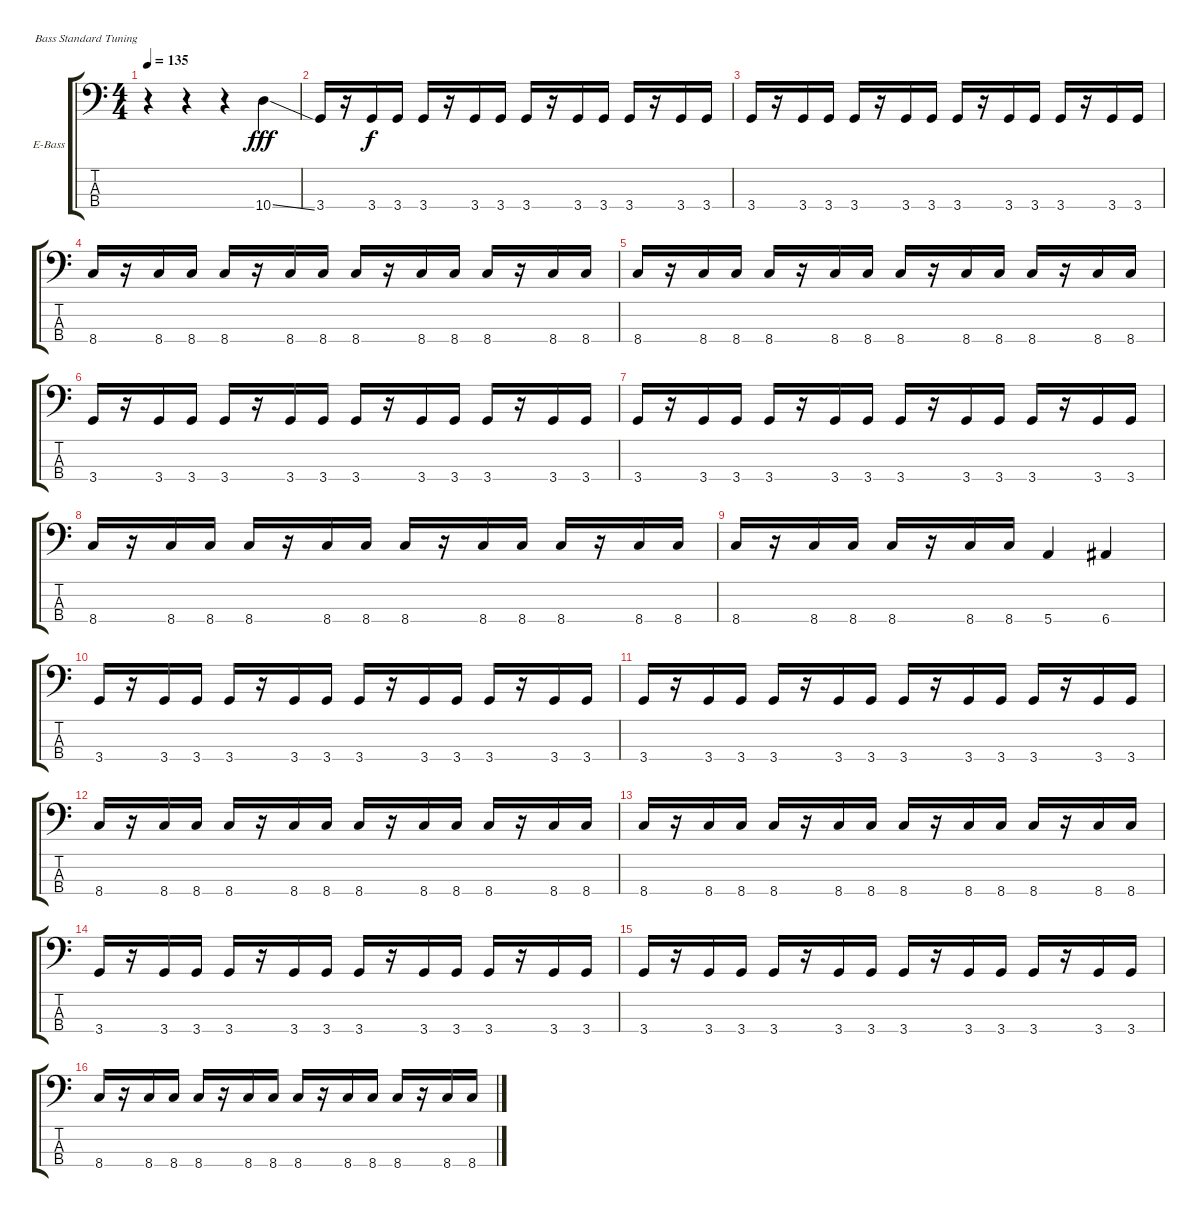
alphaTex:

\bracketExtendMode groupsimilarinstruments
\firstSystemTrackNameOrientation horizontal
\otherSystemsTrackNameOrientation horizontal
\track ("Бас гитара" "E-Bass") {instrument electricbasspick}
\staff {score tabs}
\tuning (G2 D2 A1 E1)
\ts (4 4)
\beaming (8 2 2 2 2)
\tempo 135
\clef f4
\ks c
r.4{dy fff instrument electricbasspick} r.4 r.4 10.4{ss}.4 |
3.4.16 r.16 3.4.16{dy f} 3.4.16 3.4.16 r.16 3.4.16 3.4.16 3.4.16 r.16 3.4.16 3.4.16 3.4.16 r.16 3.4.16 3.4.16 |
3.4.16 r.16 3.4.16 3.4.16 3.4.16 r.16 3.4.16 3.4.16 3.4.16 r.16 3.4.16 3.4.16 3.4.16 r.16 3.4.16 3.4.16 |
8.4.16 r.16 8.4.16 8.4.16 8.4.16 r.16 8.4.16 8.4.16 8.4.16 r.16 8.4.16 8.4.16 8.4.16 r.16 8.4.16 8.4.16 |
8.4.16 r.16 8.4.16 8.4.16 8.4.16 r.16 8.4.16 8.4.16 8.4.16 r.16 8.4.16 8.4.16 8.4.16 r.16 8.4.16 8.4.16 |
3.4.16 r.16 3.4.16 3.4.16 3.4.16 r.16 3.4.16 3.4.16 3.4.16 r.16 3.4.16 3.4.16 3.4.16 r.16 3.4.16 3.4.16 |
3.4.16 r.16 3.4.16 3.4.16 3.4.16 r.16 3.4.16 3.4.16 3.4.16 r.16 3.4.16 3.4.16 3.4.16 r.16 3.4.16 3.4.16 |
8.4.16 r.16 8.4.16 8.4.16 8.4.16 r.16 8.4.16 8.4.16 8.4.16 r.16 8.4.16 8.4.16 8.4.16 r.16 8.4.16 8.4.16 |
8.4.16 r.16 8.4.16 8.4.16 8.4.16 r.16 8.4.16 8.4.16 5.4.4 6.4.4 |
3.4.16 r.16 3.4.16 3.4.16 3.4.16 r.16 3.4.16 3.4.16 3.4.16 r.16 3.4.16 3.4.16 3.4.16 r.16 3.4.16 3.4.16 |
3.4.16 r.16 3.4.16 3.4.16 3.4.16 r.16 3.4.16 3.4.16 3.4.16 r.16 3.4.16 3.4.16 3.4.16 r.16 3.4.16 3.4.16 |
8.4.16 r.16 8.4.16 8.4.16 8.4.16 r.16 8.4.16 8.4.16 8.4.16 r.16 8.4.16 8.4.16 8.4.16 r.16 8.4.16 8.4.16 |
8.4.16 r.16 8.4.16 8.4.16 8.4.16 r.16 8.4.16 8.4.16 8.4.16 r.16 8.4.16 8.4.16 8.4.16 r.16 8.4.16 8.4.16 |
3.4.16 r.16 3.4.16 3.4.16 3.4.16 r.16 3.4.16 3.4.16 3.4.16 r.16 3.4.16 3.4.16 3.4.16 r.16 3.4.16 3.4.16 |
3.4.16 r.16 3.4.16 3.4.16 3.4.16 r.16 3.4.16 3.4.16 3.4.16 r.16 3.4.16 3.4.16 3.4.16 r.16 3.4.16 3.4.16 |
8.4.16 r.16 8.4.16 8.4.16 8.4.16 r.16 8.4.16 8.4.16 8.4.16 r.16 8.4.16 8.4.16 8.4.16 r.16 8.4.16 8.4.16
